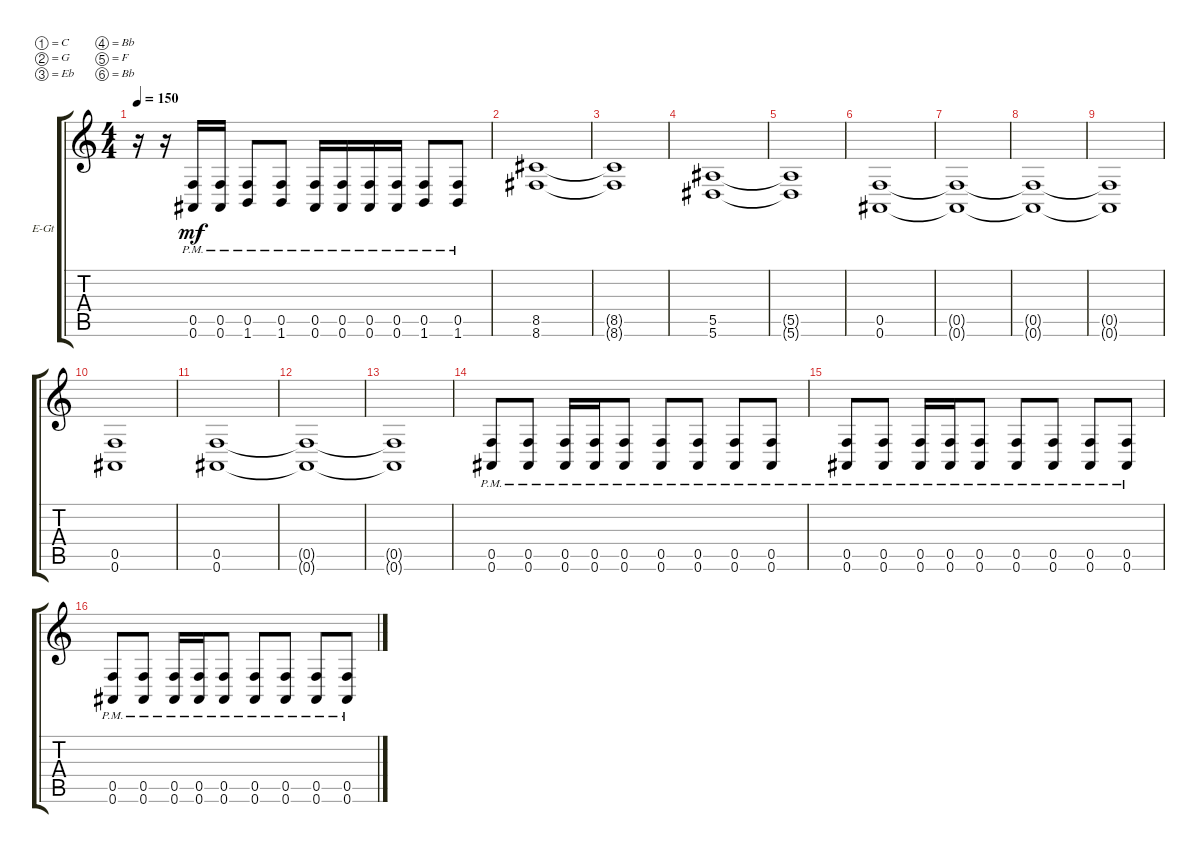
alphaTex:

\bracketExtendMode groupsimilarinstruments
\firstSystemTrackNameOrientation horizontal
\otherSystemsTrackNameOrientation horizontal
\track ("GTR 2" "E-Gt") {instrument overdrivenguitar}
\staff {score tabs}
\tuning (C4 G3 Eb3 Bb2 F2 Bb1)
\ts (4 4)
\tempo 150
\clef g2
\ks c
r.16{dy mf} r.16 (0.5{pm} 0.6{pm}).16 (0.5{pm} 0.6{pm}).16 (0.5{pm} 1.6{pm}).8 (0.5{pm} 1.6{pm}).8 (0.5{pm} 0.6{pm}).16 (0.5{pm} 0.6{pm}).16 (0.5{pm} 0.6{pm}).16 (0.5{pm} 0.6{pm}).16 (0.5{pm} 1.6{pm}).8 (0.5{pm} 1.6{pm}).8 |
(8.5 8.6).1 |
(8.5{t} 8.6{t}).1 |
(5.5 5.6).1 |
(5.5{t} 5.6{t}).1 |
(0.5 0.6).1 |
(0.5{t} 0.6{t}).1 |
(0.5{t} 0.6{t}).1 |
(0.6{t} 0.5{t}).1 |
(0.5 0.6).1 |
(0.5 0.6).1 |
(0.5{t} 0.6{t}).1 |
(0.5{t} 0.6{t}).1 |
(0.6{pm} 0.5{pm}).8 (0.6{pm} 0.5{pm}).8 (0.6{pm} 0.5{pm}).16 (0.6{pm} 0.5{pm}).16 (0.6{pm} 0.5{pm}).8 (0.6{pm} 0.5{pm}).8 (0.6{pm} 0.5{pm}).8 (0.6{pm} 0.5{pm}).8 (0.6{pm} 0.5{pm}).8 |
(0.6{pm} 0.5{pm}).8 (0.6{pm} 0.5{pm}).8 (0.6{pm} 0.5{pm}).16 (0.6{pm} 0.5{pm}).16 (0.6{pm} 0.5{pm}).8 (0.6{pm} 0.5{pm}).8 (0.6{pm} 0.5{pm}).8 (0.6{pm} 0.5{pm}).8 (0.6{pm} 0.5{pm}).8 |
(0.6{pm} 0.5{pm}).8 (0.6{pm} 0.5{pm}).8 (0.6{pm} 0.5{pm}).16 (0.6{pm} 0.5{pm}).16 (0.6{pm} 0.5{pm}).8 (0.6{pm} 0.5{pm}).8 (0.6{pm} 0.5{pm}).8 (0.6{pm} 0.5{pm}).8 (0.6{pm} 0.5{pm}).8
